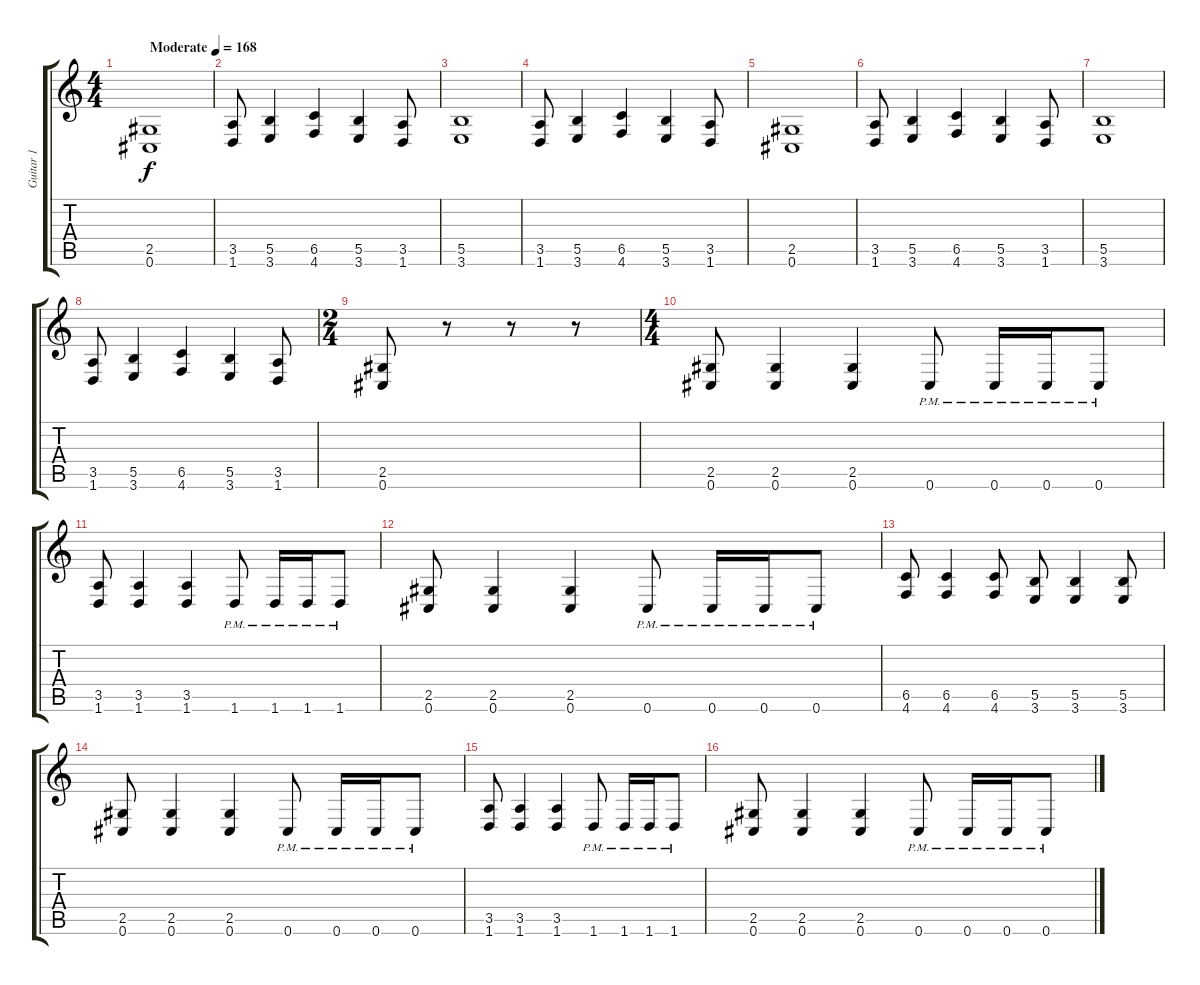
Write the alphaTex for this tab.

\track ("Guitar 1" "Guitar 1") {instrument distortionguitar}
\staff {score tabs}
\tuning (Db4 Ab3 E3 B2 Gb2 Db2) {hide}
\ts (4 4)
\tempo (168 "Moderate")
\clef g2
\ks c
(2.5 0.6).1{dy f instrument distortionguitar} |
(3.5 1.6).8 (5.5 3.6).4 (6.5 4.6).4 (5.5 3.6).4 (3.5 1.6).8 |
(5.5 3.6).1 |
(3.5 1.6).8 (5.5 3.6).4 (6.5 4.6).4 (5.5 3.6).4 (3.5 1.6).8 |
(2.5 0.6).1 |
(3.5 1.6).8 (5.5 3.6).4 (6.5 4.6).4 (5.5 3.6).4 (3.5 1.6).8 |
(5.5 3.6).1 |
(3.5 1.6).8 (5.5 3.6).4 (6.5 4.6).4 (5.5 3.6).4 (3.5 1.6).8 |
\ts (2 4)
(2.5 0.6).8 r.8 r.8 r.8 |
\ts (4 4)
(2.5 0.6).8 (2.5 0.6).4 (2.5 0.6).4 0.6{pm}.8 0.6{pm}.16 0.6{pm}.16 0.6{pm}.8 |
(3.5 1.6).8 (3.5 1.6).4 (3.5 1.6).4 1.6{pm}.8 1.6{pm}.16 1.6{pm}.16 1.6{pm}.8 |
(2.5 0.6).8 (2.5 0.6).4 (2.5 0.6).4 0.6{pm}.8 0.6{pm}.16 0.6{pm}.16 0.6{pm}.8 |
(6.5 4.6).8 (6.5 4.6).4 (6.5 4.6).8 (5.5 3.6).8 (5.5 3.6).4 (5.5 3.6).8 |
(2.5 0.6).8 (2.5 0.6).4 (2.5 0.6).4 0.6{pm}.8 0.6{pm}.16 0.6{pm}.16 0.6{pm}.8 |
(3.5 1.6).8 (3.5 1.6).4 (3.5 1.6).4 1.6{pm}.8 1.6{pm}.16 1.6{pm}.16 1.6{pm}.8 |
(2.5 0.6).8 (2.5 0.6).4 (2.5 0.6).4 0.6{pm}.8 0.6{pm}.16 0.6{pm}.16 0.6{pm}.8
